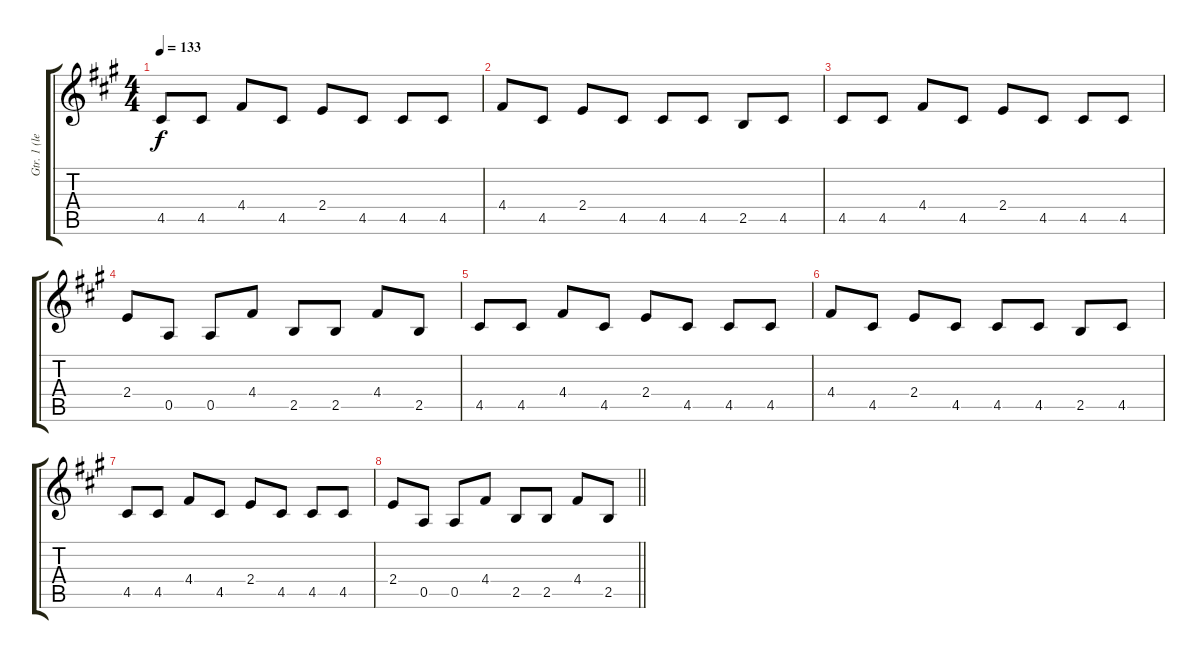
\track ("Gtr. 1 (left)" "Gtr. 1 (le") {instrument overdrivenguitar}
\staff {score tabs}
\tuning (E4 B3 G3 D3 A2 E2) {hide}
\ts (4 4)
\tempo 133
\clef g2
\ks a
4.5.8{dy f volume 5} 4.5.8 4.4.8 4.5.8 2.4.8 4.5.8 4.5.8 4.5.8 |
4.4.8 4.5.8 2.4.8 4.5.8 4.5.8 4.5.8 2.5.8 4.5.8 |
4.5.8 4.5.8 4.4.8 4.5.8 2.4.8 4.5.8 4.5.8 4.5.8 |
2.4.8 0.5.8 0.5.8 4.4.8 2.5.8 2.5.8 4.4.8 2.5.8 |
4.5.8{volume 0} 4.5.8 4.4.8 4.5.8 2.4.8 4.5.8 4.5.8 4.5.8 |
4.4.8 4.5.8 2.4.8 4.5.8 4.5.8 4.5.8 2.5.8 4.5.8 |
4.5.8 4.5.8 4.4.8 4.5.8 2.4.8 4.5.8 4.5.8 4.5.8 |
\barLineRight lightlight
2.4.8 0.5.8 0.5.8 4.4.8 2.5.8 2.5.8 4.4.8 2.5.8
